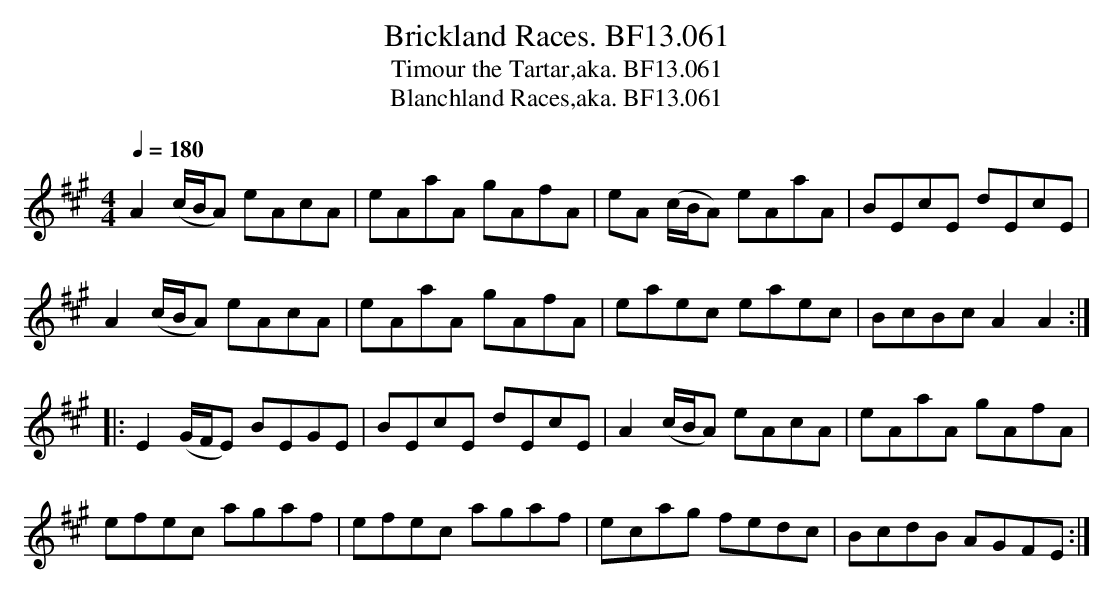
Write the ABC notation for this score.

X:1
T:Brickland Races. BF13.061
T:Timour the Tartar,aka. BF13.061
T:Blanchland Races,aka. BF13.061
M:4/4
L:1/8
Q:1/4=180
K:A
A2(c/B/A) eAcA|eAaA gAfA|eA (c/B/A) eAaA|BEcE dEcE|
A2(c/B/A) eAcA|eAaA gAfA|eaec eaec|BcBcA2A2:|
|:E2(G/F/E) BEGE|BEcE dEcE|A2(c/B/A) eAcA|eAaA gAfA|
efec agaf|efec agaf|ecag fedc|BcdB AGFE:|
